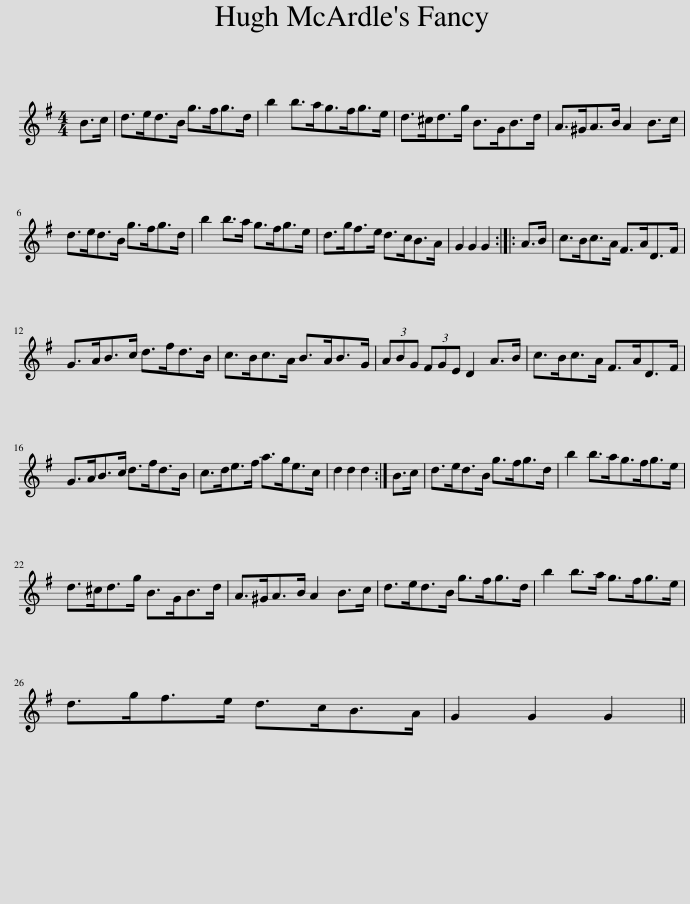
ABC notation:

X:1
L:1/8
M:4/4
I:linebreak $
K:G
V:1 treble
V:1
 B>c | d>ed>B g>fg>d | b2 b>ag>fg>e | d>^cd>g B>GB>d | A>^GA>B A2 B>c |$ %5
 d>ed>B g>fg>d | b2 b>a g>fg>e | d>gf>e d>cB>A | G2 G2 G2 :: A>B | %10
 c>Bc>A F>AD>F |$ G>AB>c d>fd>B | c>Bc>A B>AB>G | (3ABG (3FGE D2 A>B | c>Bc>A F>AD>F |$ %15
 G>AB>c d>fd>B | c>de>f a>ge>c | d2 d2 d2 :| B>c | d>ed>B g>fg>d | %20
 b2 b>ag>fg>e |$ d>^cd>g B>GB>d | A>^GA>B A2 B>c | d>ed>B g>fg>d | b2 b>a g>fg>e |$ %25
 d>gf>e d>cB>A | G2 G2 G2 || %27
